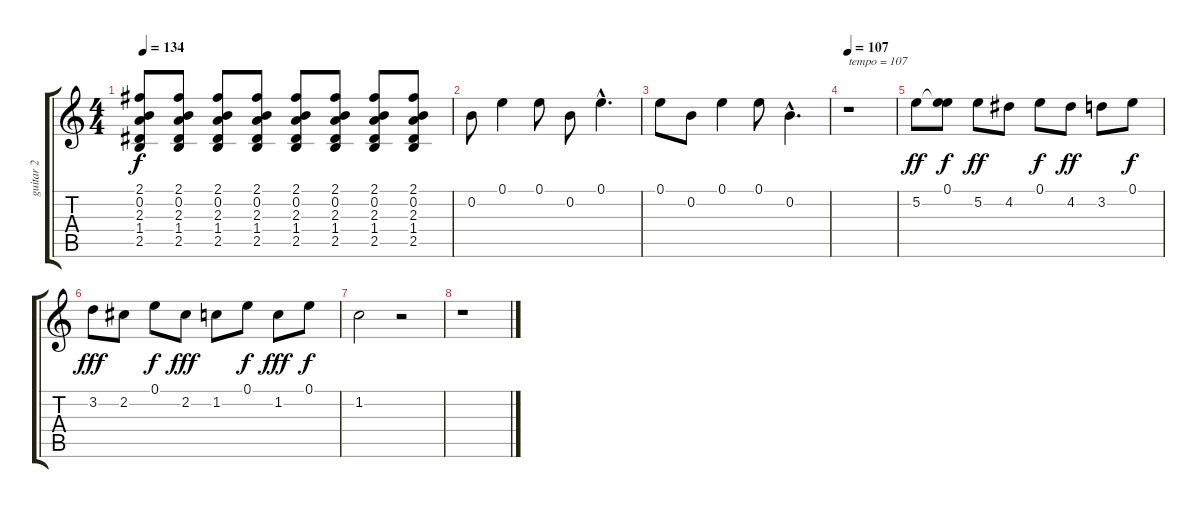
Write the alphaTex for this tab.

\track ("guitar 2" "guitar 2") {instrument acousticguitarsteel}
\staff {score tabs}
\tuning (E4 B3 G3 D3 A2 E2) {hide}
\ts (4 4)
\tempo 134
\clef g2
\ks c
(2.1 0.2 2.3 1.4 2.5).8{dy f} (2.1 0.2 2.3 1.4 2.5).8 (2.1 0.2 2.3 1.4 2.5).8 (2.1 0.2 2.3 1.4 2.5).8 (2.1 0.2 2.3 1.4 2.5).8 (2.1 0.2 2.3 1.4 2.5).8 (2.1 0.2 2.3 1.4 2.5).8 (2.1 0.2 2.3 1.4 2.5).8 |
0.2.8 0.1.4 0.1.8 0.2.8 0.1{hac}.4{d} |
0.1.8 0.2.8 0.1.4 0.1.8 0.2{hac}.4{d} |
\tempo 107
r.1{txt "tempo = 107"} |
5.2.8{dy ff} (0.1 5.2{t}).8{dy f} 5.2.8{dy ff} 4.2.8 0.1.8{dy f} 4.2.8{dy ff} 3.2.8 0.1.8{dy f} |
3.2.8{dy fff} 2.2.8 0.1.8{dy f} 2.2.8{dy fff} 1.2.8 0.1.8{dy f} 1.2.8{dy fff} 0.1.8{dy f} |
1.2.2 r.2 |
r.1
